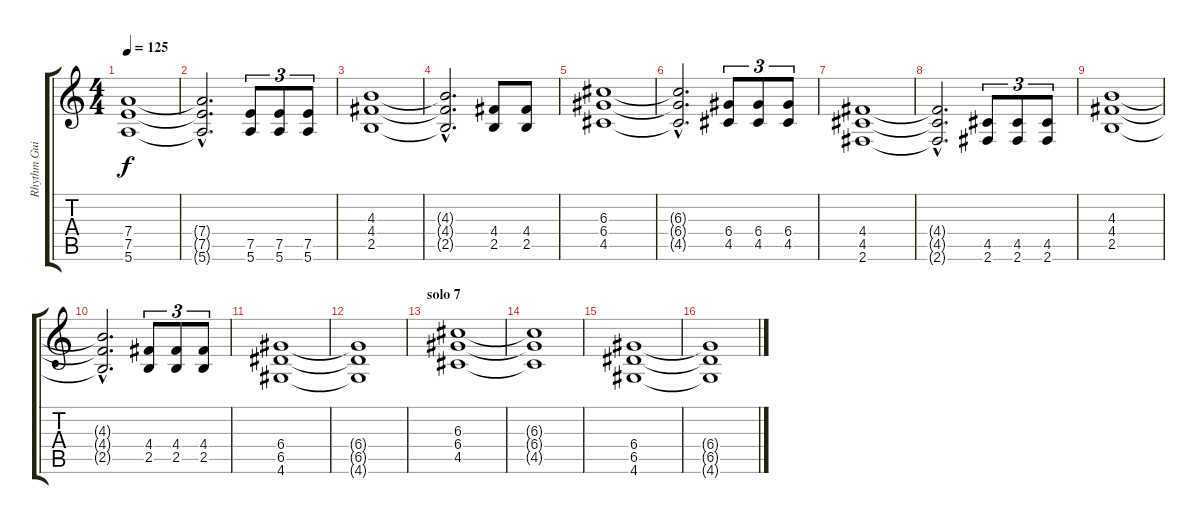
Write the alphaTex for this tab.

\track ("Rhythm Guitar Right" "Rhythm Gui") {instrument overdrivenguitar}
\staff {score tabs}
\tuning (E4 B3 G3 D3 A2 E2) {hide}
\ts (4 4)
\tempo 125
\clef g2
\ks c
(7.4 7.5 5.6).1{dy f} |
(7.4{hac t} 7.5{hac t} 5.6{hac t}).2{d} (7.5 5.6).8{tu (3 2)} (7.5 5.6).8{tu (3 2)} (7.5 5.6).8{tu (3 2)} |
(4.3 4.4 2.5).1 |
(4.3{hac t} 4.4{hac t} 2.5{hac t}).2{d} (4.4 2.5).8 (4.4 2.5).8 |
(6.3 6.4 4.5).1 |
(6.3{hac t} 6.4{hac t} 4.5{hac t}).2{d} (6.4 4.5).8{tu (3 2)} (6.4 4.5).8{tu (3 2)} (6.4 4.5).8{tu (3 2)} |
(4.4 4.5 2.6).1 |
(4.4{hac t} 4.5{hac t} 2.6{hac t}).2{d} (4.5 2.6).8{tu (3 2)} (4.5 2.6).8{tu (3 2)} (4.5 2.6).8{tu (3 2)} |
(4.3 4.4 2.5).1 |
(4.3{hac t} 4.4{hac t} 2.5{hac t}).2{d} (4.4 2.5).8{tu (3 2)} (4.4 2.5).8{tu (3 2)} (4.4 2.5).8{tu (3 2)} |
(6.4 6.5 4.6).1 |
(6.4{t} 6.5{t} 4.6{t}).1 |
\section ("" "solo 7")
(6.3 6.4 4.5).1 |
(6.3{t} 6.4{t} 4.5{t}).1 |
(6.4 6.5 4.6).1 |
(6.4{t} 6.5{t} 4.6{t}).1
